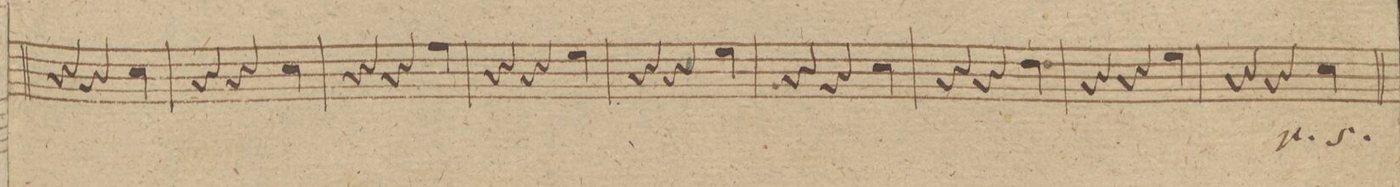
**kern	**dynam
*I"Corno 1mo in A.	*
*clefG2	*
*k[f#]	*
*M3/4	*
4r	.
4r	.
4g/	.
=28	=28
4r	.
4r	.
4g/	.
=29	=29
4r	.
4r	.
4cc\	.
=30	=30
4r	.
4r	.
4b\	.
=31	=31
4r	.
4r	.
4b\	.
=32	=32
4r	.
4r	.
4g/	.
=33	=33
4r	.
4r	.
4a/	.
=34	=34
4r	.
4r	.
4b\	.
=35	=35
4r	.
4r	.
4g/	.
=36	=36
*-	*-
